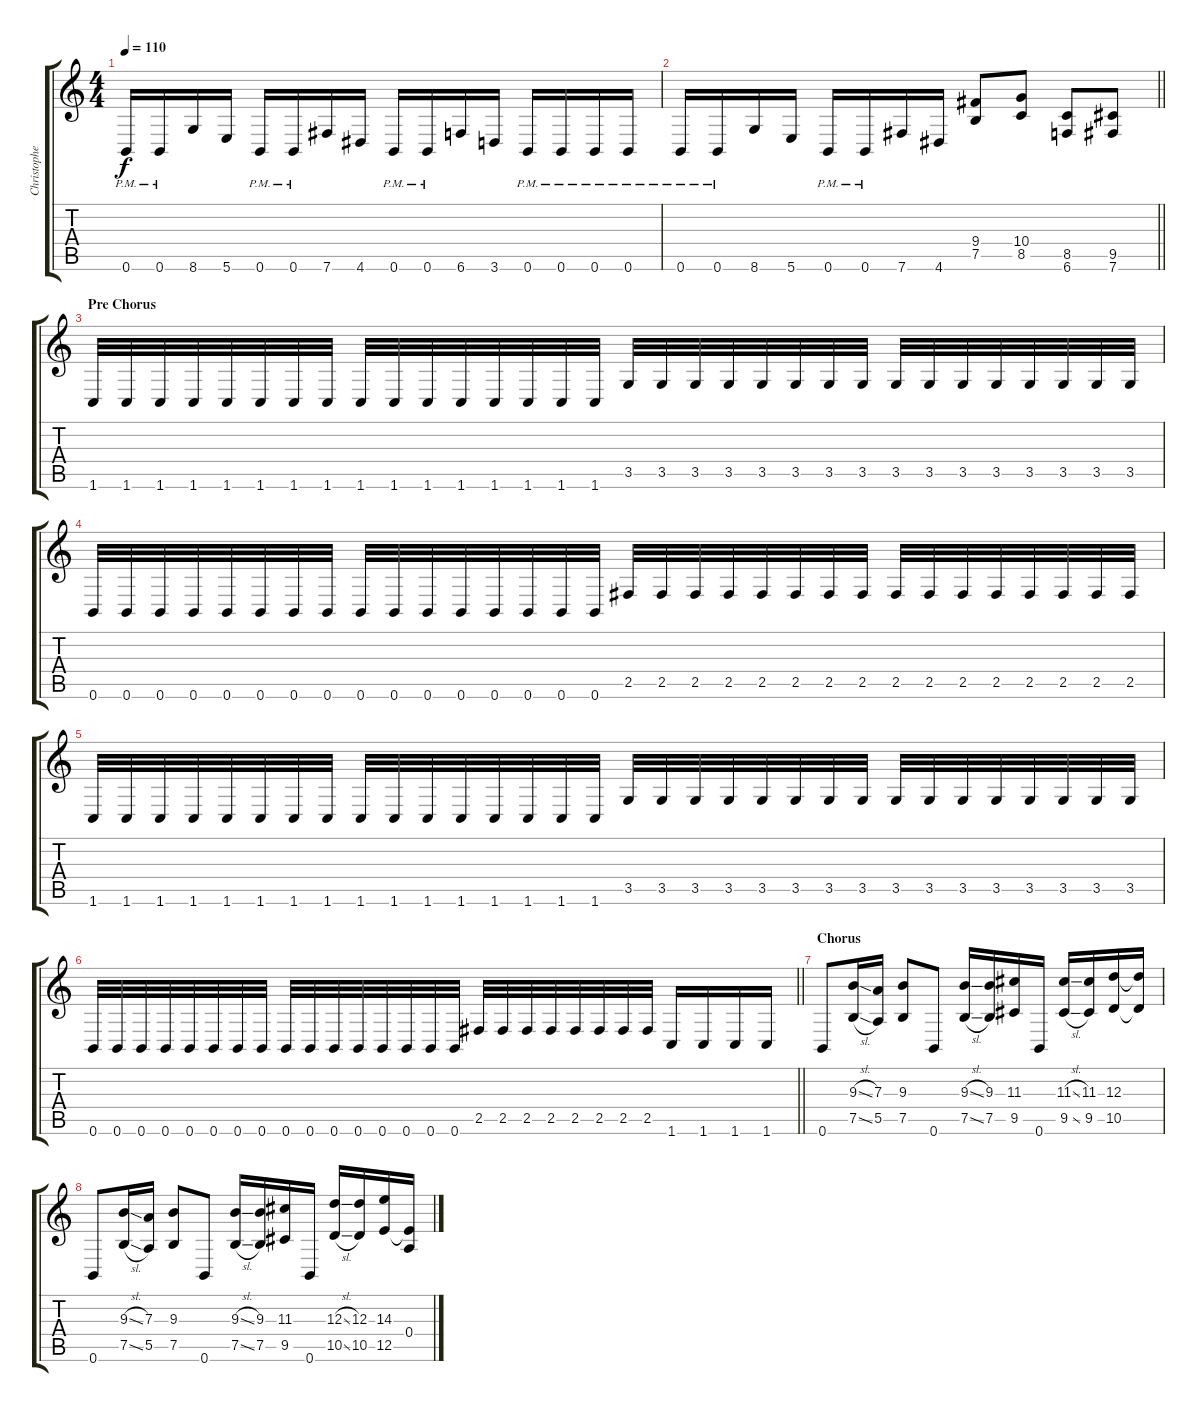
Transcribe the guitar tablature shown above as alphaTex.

\track ("Christopher Amott" "Christophe") {instrument distortionguitar}
\staff {score tabs}
\tuning (B3 Gb3 D3 A2 E2 B1) {hide}
\ts (4 4)
\tempo 110
\clef g2
\ks c
0.6{pm}.16{dy f} 0.6{pm}.16 8.6.16 5.6.16 0.6{pm}.16 0.6{pm}.16 7.6.16 4.6.16 0.6{pm}.16 0.6{pm}.16 6.6.16 3.6.16 0.6{pm}.16 0.6{pm}.16 0.6{pm}.16 0.6{pm}.16 |
\barLineRight lightlight
0.6{pm}.16 0.6{pm}.16 8.6.16 5.6.16 0.6{pm}.16 0.6{pm}.16 7.6.16 4.6.16 (9.4 7.5).8 (10.4 8.5).8 (8.5 6.6).8 (9.5 7.6).8 |
\section ("" "Pre Chorus")
1.6.32 1.6.32 1.6.32 1.6.32 1.6.32 1.6.32 1.6.32 1.6.32 1.6.32 1.6.32 1.6.32 1.6.32 1.6.32 1.6.32 1.6.32 1.6.32 3.5.32 3.5.32 3.5.32 3.5.32 3.5.32 3.5.32 3.5.32 3.5.32 3.5.32 3.5.32 3.5.32 3.5.32 3.5.32 3.5.32 3.5.32 3.5.32 |
0.6.32 0.6.32 0.6.32 0.6.32 0.6.32 0.6.32 0.6.32 0.6.32 0.6.32 0.6.32 0.6.32 0.6.32 0.6.32 0.6.32 0.6.32 0.6.32 2.5.32 2.5.32 2.5.32 2.5.32 2.5.32 2.5.32 2.5.32 2.5.32 2.5.32 2.5.32 2.5.32 2.5.32 2.5.32 2.5.32 2.5.32 2.5.32 |
1.6.32 1.6.32 1.6.32 1.6.32 1.6.32 1.6.32 1.6.32 1.6.32 1.6.32 1.6.32 1.6.32 1.6.32 1.6.32 1.6.32 1.6.32 1.6.32 3.5.32 3.5.32 3.5.32 3.5.32 3.5.32 3.5.32 3.5.32 3.5.32 3.5.32 3.5.32 3.5.32 3.5.32 3.5.32 3.5.32 3.5.32 3.5.32 |
\barLineRight lightlight
0.6.32 0.6.32 0.6.32 0.6.32 0.6.32 0.6.32 0.6.32 0.6.32 0.6.32 0.6.32 0.6.32 0.6.32 0.6.32 0.6.32 0.6.32 0.6.32 2.5.32 2.5.32 2.5.32 2.5.32 2.5.32 2.5.32 2.5.32 2.5.32 1.6.16 1.6.16 1.6.16 1.6.16 |
\section ("" "Chorus")
0.6.8 (9.3{sl} 7.5{sl}).16 (7.3 5.5).16 (9.3 7.5).8 0.6.8 (9.3{sl} 7.5{sl}).16 (9.3 7.5).16 (11.3 9.5).16 0.6.16 (11.3{sl} 9.5{sl}).16 (11.3 9.5).16 (12.3 10.5).16 (12.3{t} 10.5{t}).16 |
0.6.8 (9.3{sl} 7.5{sl}).16 (7.3 5.5).16 (9.3 7.5).8 0.6.8 (9.3{sl} 7.5{sl}).16 (9.3 7.5).16 (11.3 9.5).16 0.6.16 (12.3{sl} 10.5{sl}).16 (12.3 10.5).16 (14.3 12.5).16 (0.4 12.5{t}).16
